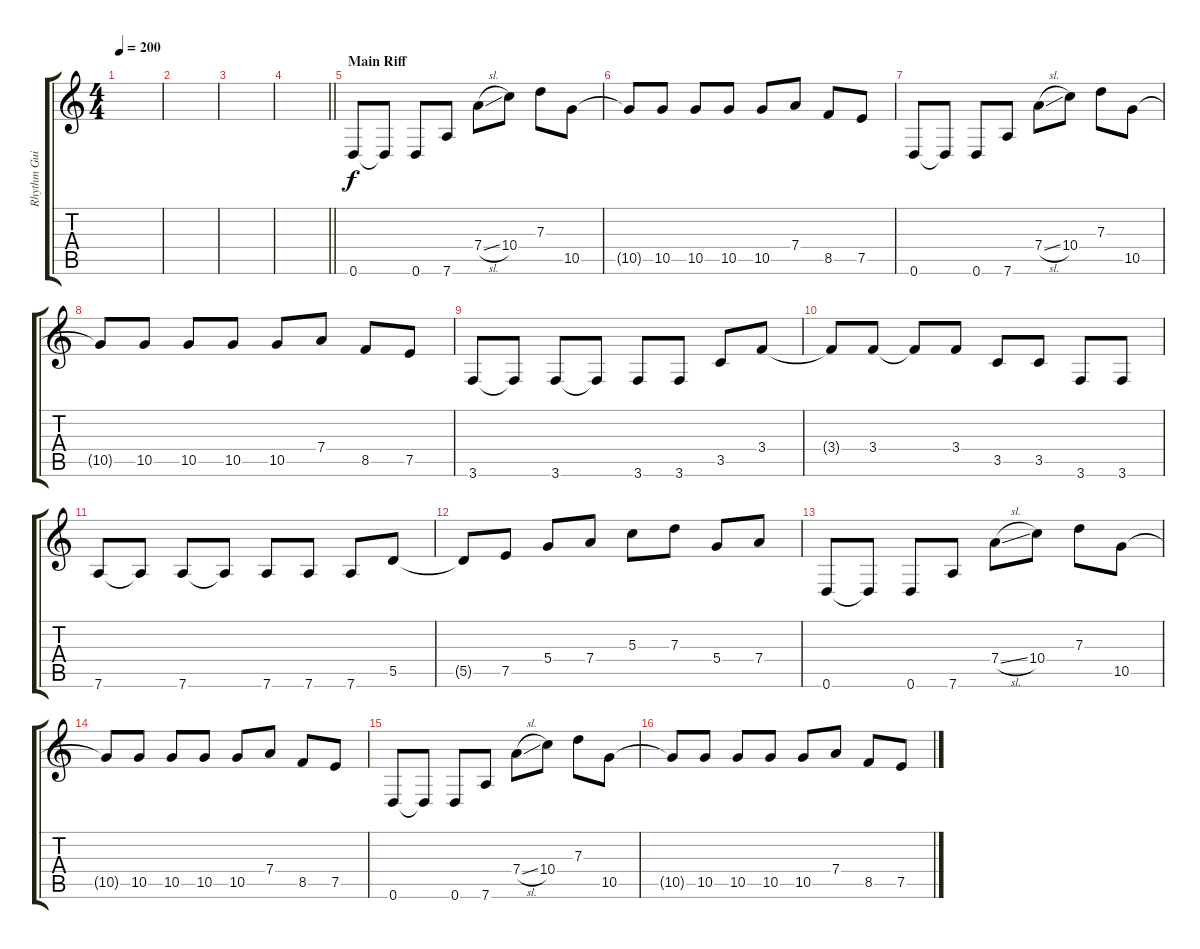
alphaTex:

\track ("Rhythm Guitar L" "Rhythm Gui") {instrument overdrivenguitar}
\staff {score tabs}
\tuning (E4 B3 G3 D3 A2 D2) {hide}
\ts (4 4)
\tempo 200
\clef g2
\ks c
|
|
|
\barLineRight lightlight
|
\section ("" "Main Riff")
0.6.8 0.6{t}.8 0.6.8 7.6.8 7.4{sl}.8 10.4.8 7.3.8 10.5.8 |
10.5{t}.8 10.5.8 10.5.8 10.5.8 10.5.8 7.4.8 8.5.8 7.5.8 |
0.6.8 0.6{t}.8 0.6.8 7.6.8 7.4{sl}.8 10.4.8 7.3.8 10.5.8 |
10.5{t}.8 10.5.8 10.5.8 10.5.8 10.5.8 7.4.8 8.5.8 7.5.8 |
3.6.8 3.6{t}.8 3.6.8 3.6{t}.8 3.6.8 3.6.8 3.5.8 3.4.8 |
3.4{t}.8 3.4.8 3.4{t}.8 3.4.8 3.5.8 3.5.8 3.6.8 3.6.8 |
7.6.8 7.6{t}.8 7.6.8 7.6{t}.8 7.6.8 7.6.8 7.6.8 5.5.8 |
5.5{t}.8 7.5.8 5.4.8 7.4.8 5.3.8 7.3.8 5.4.8 7.4.8 |
0.6.8 0.6{t}.8 0.6.8 7.6.8 7.4{sl}.8 10.4.8 7.3.8 10.5.8 |
10.5{t}.8 10.5.8 10.5.8 10.5.8 10.5.8 7.4.8 8.5.8 7.5.8 |
0.6.8 0.6{t}.8 0.6.8 7.6.8 7.4{sl}.8 10.4.8 7.3.8 10.5.8 |
10.5{t}.8 10.5.8 10.5.8 10.5.8 10.5.8 7.4.8 8.5.8 7.5.8
